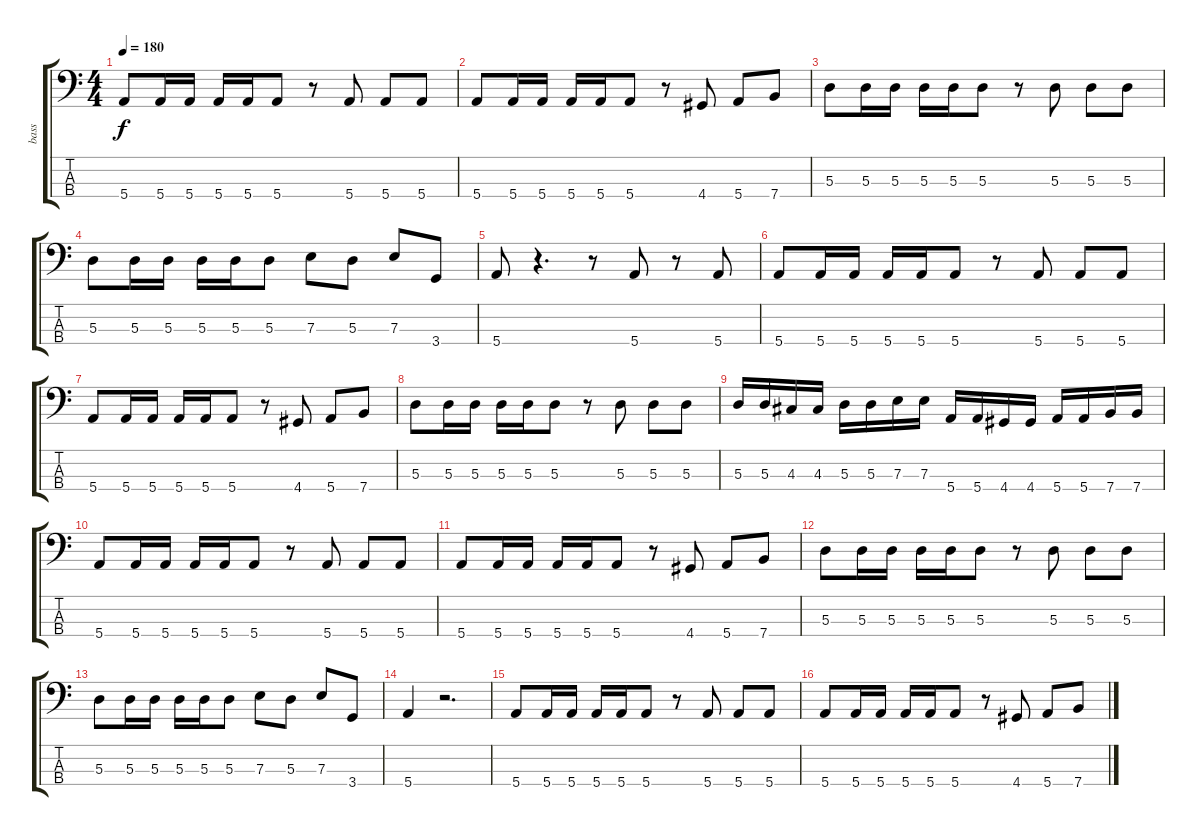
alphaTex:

\track ("bass" "bass") {instrument electricbasspick}
\staff {score tabs}
\tuning (G2 D2 A1 E1) {hide}
\ts (4 4)
\tempo 180
\clef f4
\ks c
5.4.8{dy f} 5.4.16 5.4.16 5.4.16 5.4.16 5.4.8 r.8 5.4.8 5.4.8 5.4.8 |
5.4.8 5.4.16 5.4.16 5.4.16 5.4.16 5.4.8 r.8 4.4.8 5.4.8 7.4.8 |
5.3.8 5.3.16 5.3.16 5.3.16 5.3.16 5.3.8 r.8 5.3.8 5.3.8 5.3.8 |
5.3.8 5.3.16 5.3.16 5.3.16 5.3.16 5.3.8 7.3.8 5.3.8 7.3.8 3.4.8 |
5.4.8 r.4{d} r.8 5.4.8 r.8 5.4.8 |
5.4.8 5.4.16 5.4.16 5.4.16 5.4.16 5.4.8 r.8 5.4.8 5.4.8 5.4.8 |
5.4.8 5.4.16 5.4.16 5.4.16 5.4.16 5.4.8 r.8 4.4.8 5.4.8 7.4.8 |
5.3.8 5.3.16 5.3.16 5.3.16 5.3.16 5.3.8 r.8 5.3.8 5.3.8 5.3.8 |
5.3.16 5.3.16 4.3.16 4.3.16 5.3.16 5.3.16 7.3.16 7.3.16 5.4.16 5.4.16 4.4.16 4.4.16 5.4.16 5.4.16 7.4.16 7.4.16 |
5.4.8 5.4.16 5.4.16 5.4.16 5.4.16 5.4.8 r.8 5.4.8 5.4.8 5.4.8 |
5.4.8 5.4.16 5.4.16 5.4.16 5.4.16 5.4.8 r.8 4.4.8 5.4.8 7.4.8 |
5.3.8 5.3.16 5.3.16 5.3.16 5.3.16 5.3.8 r.8 5.3.8 5.3.8 5.3.8 |
5.3.8 5.3.16 5.3.16 5.3.16 5.3.16 5.3.8 7.3.8 5.3.8 7.3.8 3.4.8 |
5.4.4 r.2{d} |
5.4.8 5.4.16 5.4.16 5.4.16 5.4.16 5.4.8 r.8 5.4.8 5.4.8 5.4.8 |
5.4.8 5.4.16 5.4.16 5.4.16 5.4.16 5.4.8 r.8 4.4.8 5.4.8 7.4.8
